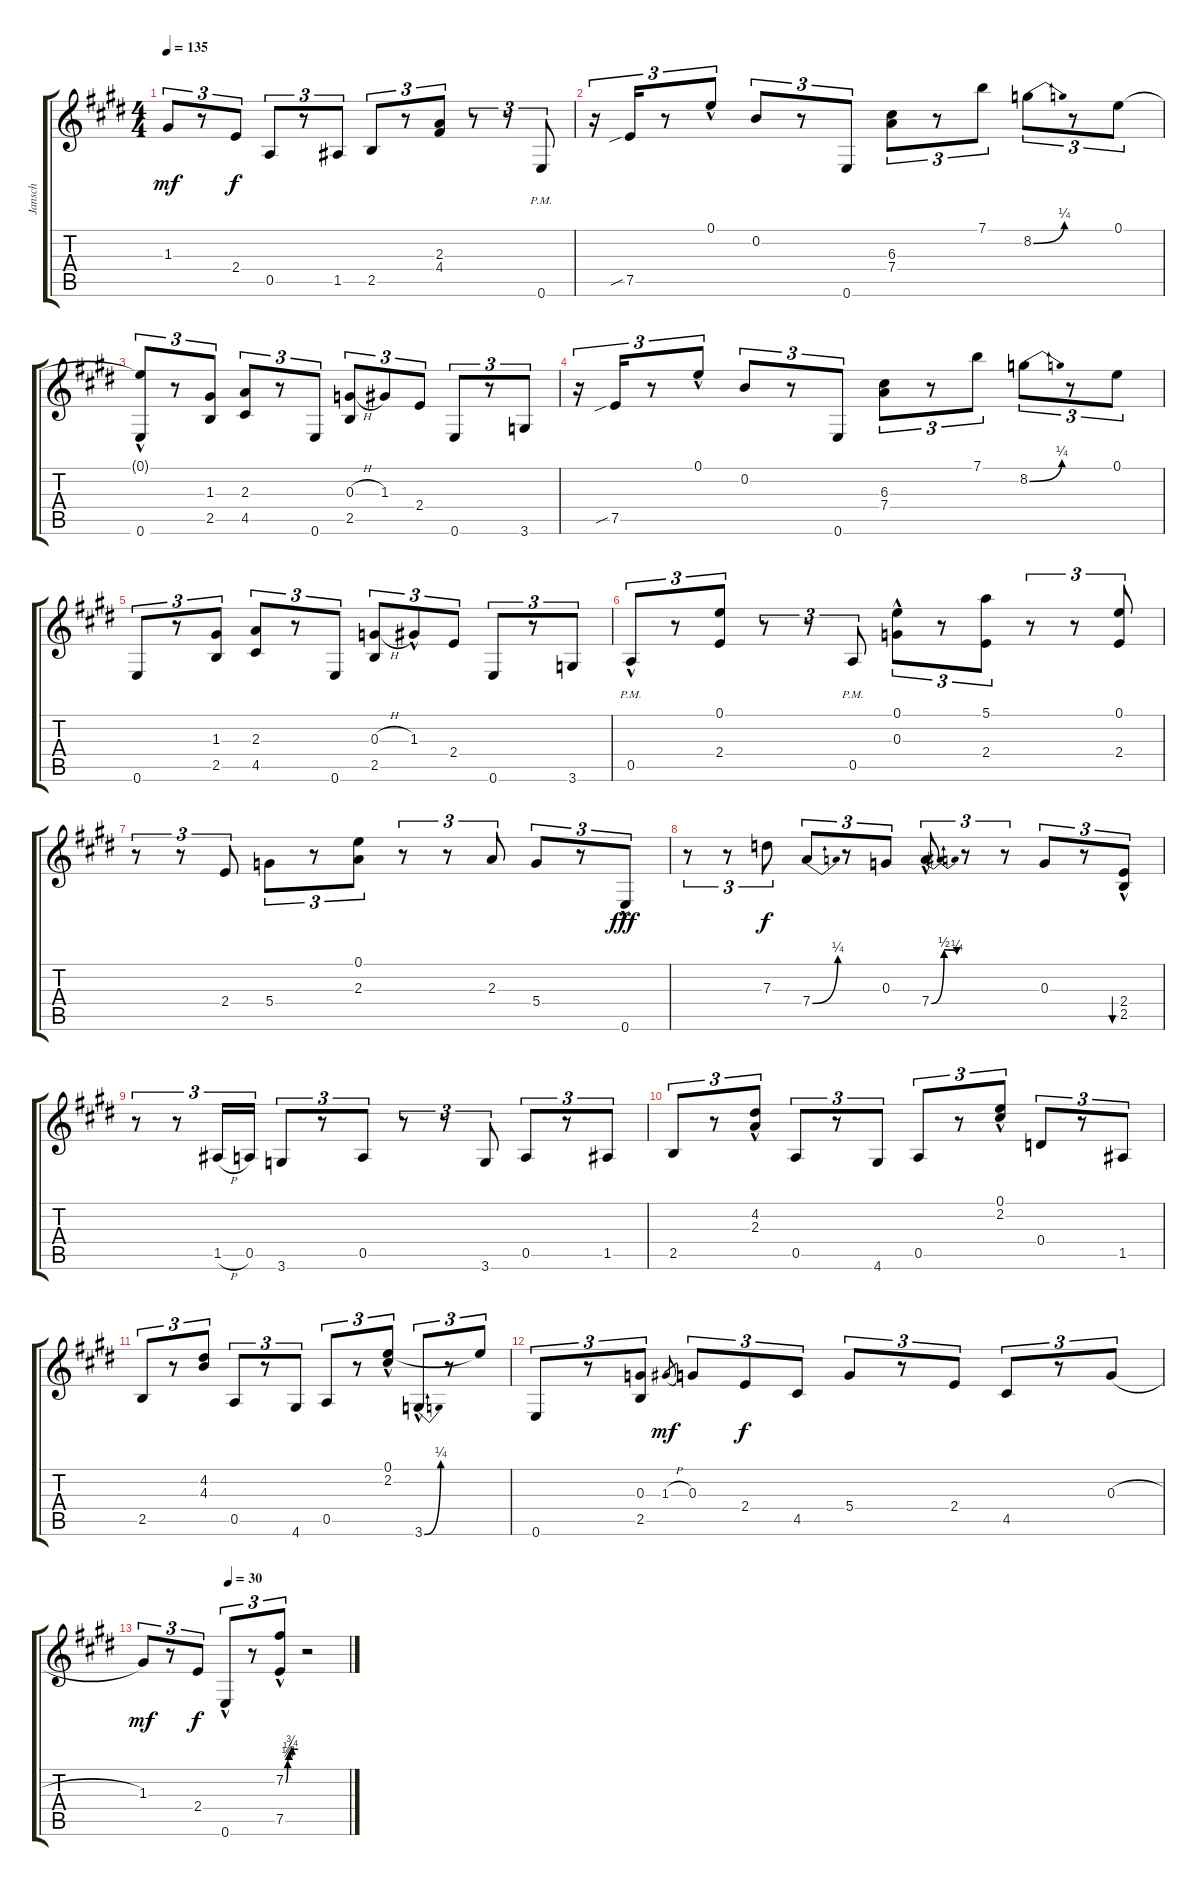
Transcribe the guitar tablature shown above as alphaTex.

\track ("Jansch" "Jansch") {instrument acousticguitarnylon}
\staff {score tabs}
\tuning (E4 B3 G3 D3 A2 E2) {hide}
\ts (4 4)
\tempo 135
\clef g2
\ks e
1.3.8{tu (3 2) dy mf} r.8{tu (3 2)} 2.4.8{tu (3 2) dy f} 0.5.8{tu (3 2)} r.8{tu (3 2)} 1.5.8{tu (3 2)} 2.5.8{tu (3 2)} r.8{tu (3 2)} (2.3 4.4).8{tu (3 2)} r.8{tu (3 2)} r.8{tu (3 2)} 0.6{pm}.8{tu (3 2)} |
r.16{tu (3 2)} 7.5{sib}.16{tu (3 2)} r.8{tu (3 2)} 0.1{hac}.8{tu (3 2)} 0.2.8{tu (3 2)} r.8{tu (3 2)} 0.6.8{tu (3 2)} (6.3 7.4).8{tu (3 2)} r.8{tu (3 2)} 7.1.8{tu (3 2)} 8.2{be (bend 0 0 60 1)}.8{tu (3 2)} r.8{tu (3 2)} 0.1.8{tu (3 2)} |
(0.1{hac t} 0.6).8{tu (3 2)} r.8{tu (3 2)} (1.3 2.5).8{tu (3 2)} (2.3 4.5).8{tu (3 2)} r.8{tu (3 2)} 0.6.8{tu (3 2)} (0.3{h} 2.5).8{tu (3 2)} 1.3.8{tu (3 2)} 2.4.8{tu (3 2)} 0.6.8{tu (3 2)} r.8{tu (3 2)} 3.6.8{tu (3 2)} |
r.16{tu (3 2)} 7.5{sib}.16{tu (3 2)} r.8{tu (3 2)} 0.1{hac}.8{tu (3 2)} 0.2.8{tu (3 2)} r.8{tu (3 2)} 0.6.8{tu (3 2)} (6.3 7.4).8{tu (3 2)} r.8{tu (3 2)} 7.1.8{tu (3 2)} 8.2{be (bend 0 0 60 1)}.8{tu (3 2)} r.8{tu (3 2)} 0.1.8{tu (3 2)} |
0.6.8{tu (3 2)} r.8{tu (3 2)} (1.3 2.5).8{tu (3 2)} (2.3 4.5).8{tu (3 2)} r.8{tu (3 2)} 0.6.8{tu (3 2)} (0.3{h} 2.5).8{tu (3 2)} 1.3{hac}.8{tu (3 2)} 2.4.8{tu (3 2)} 0.6.8{tu (3 2)} r.8{tu (3 2)} 3.6.8{tu (3 2)} |
0.5{hac pm}.8{tu (3 2)} r.8{tu (3 2)} (0.1 2.4).8{tu (3 2)} r.8{tu (3 2)} r.8{tu (3 2)} 0.5{pm}.8{tu (3 2)} (0.1{hac} 0.3).8{tu (3 2)} r.8{tu (3 2)} (5.1 2.4).8{tu (3 2)} r.8{tu (3 2)} r.8{tu (3 2)} (0.1 2.4).8{tu (3 2)} |
r.8{tu (3 2)} r.8{tu (3 2)} 2.4.8{tu (3 2)} 5.4.8{tu (3 2)} r.8{tu (3 2)} (0.1 2.3).8{tu (3 2)} r.8{tu (3 2)} r.8{tu (3 2)} 2.3.8{tu (3 2)} 5.4.8{tu (3 2)} r.8{tu (3 2)} 0.6{hac}.8{tu (3 2) dy fff} |
r.8{tu (3 2)} r.8{tu (3 2)} 7.3.8{tu (3 2) dy f} 7.4{be (bend 0 0 60 1)}.8{tu (3 2)} r.8{tu (3 2)} 0.3.8{tu (3 2)} 7.4{be (bendrelease 0 0 30 2 30 2 60 1) hac}.8{tu (3 2)} r.8{tu (3 2)} r.8{tu (3 2)} 0.3.8{tu (3 2)} r.8{tu (3 2)} (2.4{hac} 2.5{hac}).8{tu (3 2) bu 60} |
r.8{tu (3 2)} r.8{tu (3 2)} 1.5{h}.16{tu (3 2)} 0.5.16{tu (3 2)} 3.6.8{tu (3 2)} r.8{tu (3 2)} 0.5.8{tu (3 2)} r.8{tu (3 2)} r.8{tu (3 2)} 3.6.8{tu (3 2)} 0.5.8{tu (3 2)} r.8{tu (3 2)} 1.5.8{tu (3 2)} |
2.5.8{tu (3 2)} r.8{tu (3 2)} (4.2 2.3{hac}).8{tu (3 2)} 0.5.8{tu (3 2)} r.8{tu (3 2)} 4.6.8{tu (3 2)} 0.5.8{tu (3 2)} r.8{tu (3 2)} (0.1{hac} 2.2{hac}).8{tu (3 2)} 0.4.8{tu (3 2)} r.8{tu (3 2)} 1.5.8{tu (3 2)} |
2.5.8{tu (3 2)} r.8{tu (3 2)} (4.2 4.3).8{tu (3 2)} 0.5.8{tu (3 2)} r.8{tu (3 2)} 4.6.8{tu (3 2)} 0.5.8{tu (3 2)} r.8{tu (3 2)} (0.1{hac} 2.2{hac}).8{tu (3 2)} 3.6{be (bend 0 0 60 1) hac}.8{tu (3 2)} r.8{tu (3 2)} 0.1{t}.8{tu (3 2)} |
0.6.8{tu (3 2)} r.8{tu (3 2)} (0.3 2.5).8{tu (3 2)} 1.3{h}.8{gr dy mf} 0.3.8{tu (3 2)} 2.4.8{tu (3 2) dy f} 4.5.8{tu (3 2)} 5.4.8{tu (3 2)} r.8{tu (3 2)} 2.4.8{tu (3 2)} 4.5.8{tu (3 2)} r.8{tu (3 2)} 0.3{h}.8{tu (3 2)} |
\tempo (30 0.4166666666666667)
1.3.8{tu (3 2) dy mf} r.8{tu (3 2)} 2.4.8{tu (3 2) dy f} 0.6{hac}.8{tu (3 2)} r.8{tu (3 2)} (7.2{be (custom 0 0 10 1 16 2 30 3 60 3) hac} 7.5{hac}).8{tu (3 2) volume 0} r.2
